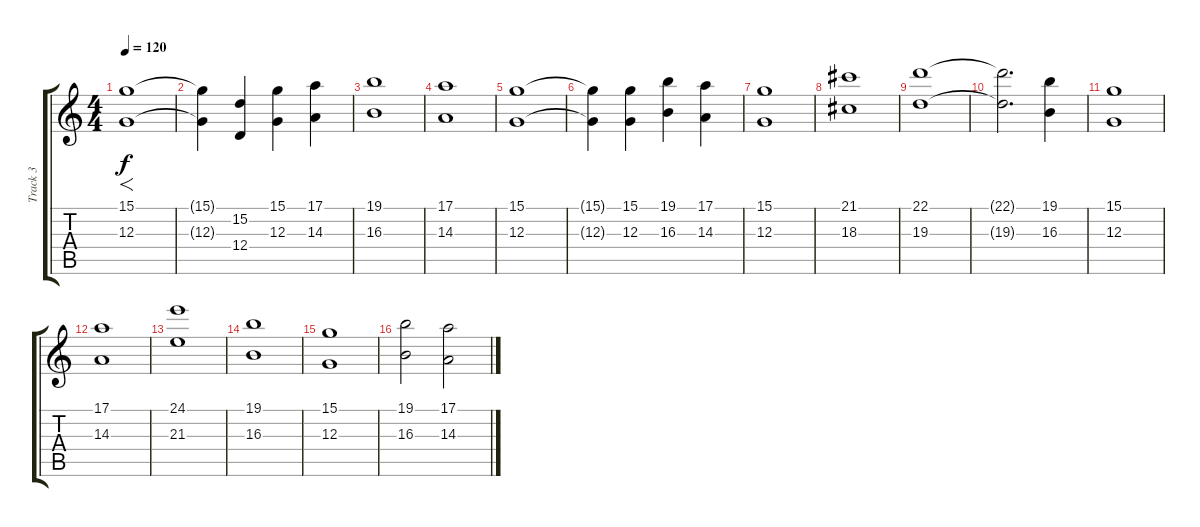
\track ("Track 3" "Track 3") {instrument stringensemble1}
\staff {score tabs}
\tuning (E4 B3 G3 D3 A2 E2) {hide}
\ts (4 4)
\tempo 120
\clef g2
\ks c
(15.1 12.3).1{f dy f} |
(15.1{t} 12.3{t}).4 (15.2 12.4).4 (15.1 12.3).4 (17.1 14.3).4 |
(19.1 16.3).1 |
(17.1 14.3).1 |
(15.1 12.3).1 |
(15.1{t} 12.3{t}).4 (15.1 12.3).4 (19.1 16.3).4 (17.1 14.3).4 |
(15.1 12.3).1 |
(21.1 18.3).1 |
(22.1 19.3).1 |
(22.1{t} 19.3{t}).2{d} (19.1 16.3).4 |
(15.1 12.3).1 |
(17.1 14.3).1 |
(24.1 21.3).1 |
(19.1 16.3).1 |
(15.1 12.3).1 |
(19.1 16.3).2 (17.1 14.3).2
